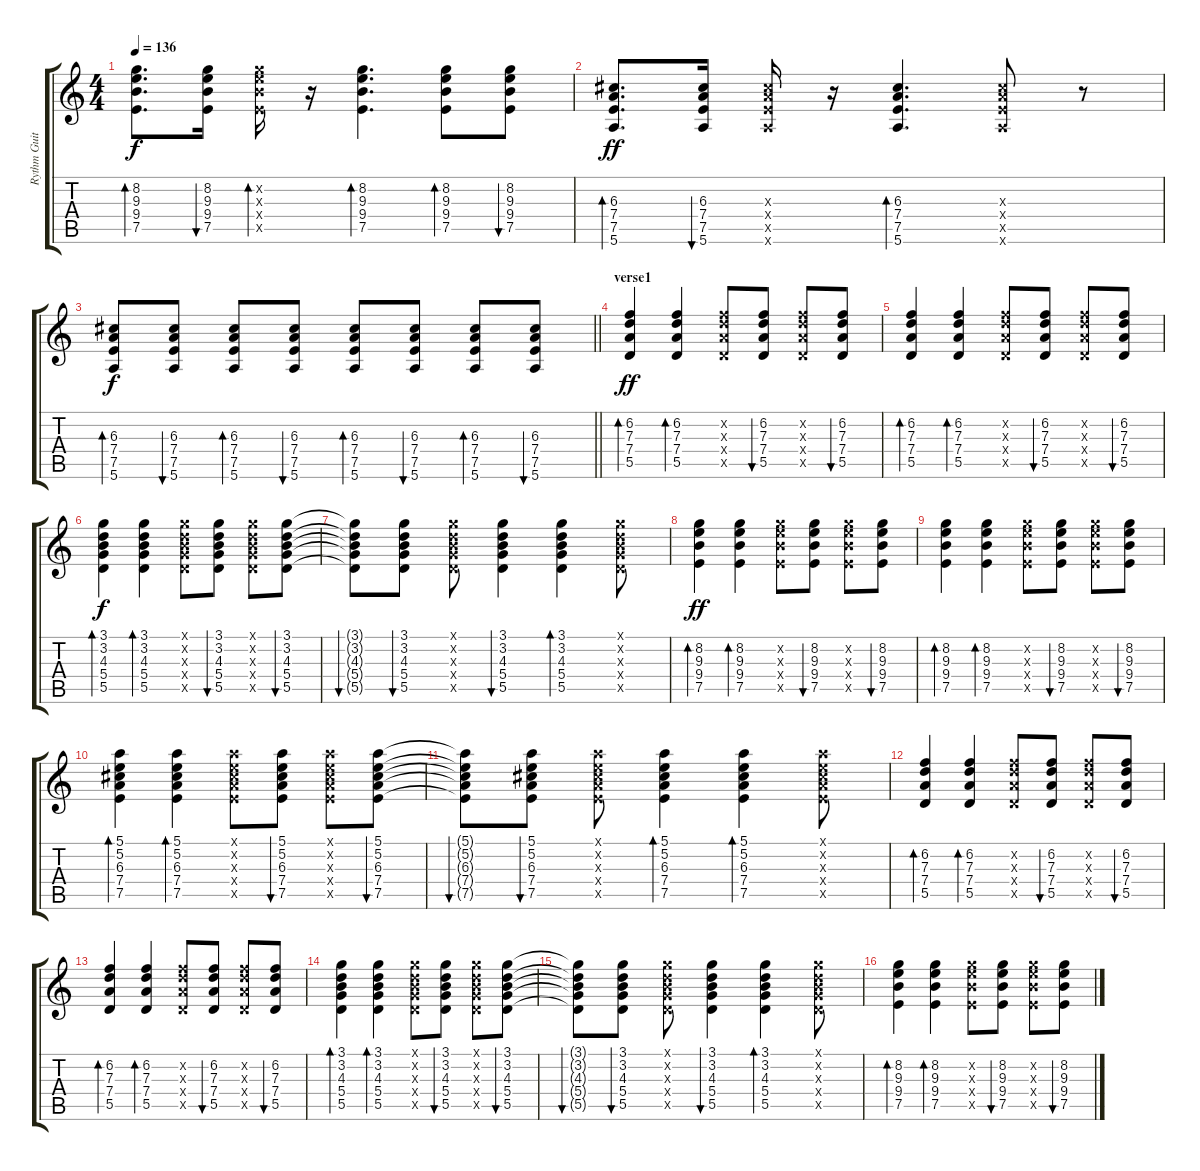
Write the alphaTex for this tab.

\track ("Rythm Guitar" "Rythm Guit") {instrument electricguitarclean}
\staff {score tabs}
\tuning (E4 B3 G3 D3 A2 E2) {hide}
\ts (4 4)
\tempo 136
\clef g2
\ks c
(8.2 9.3 9.4 7.5).8{d bd 60 dy f} (8.2 9.3 9.4 7.5).16{bu 60} (8.2{x} 9.3{x} 9.4{x} 7.5{x}).16{bd 60} r.16 (8.2 9.3 9.4 7.5).4{d bd 60} (8.2 9.3 9.4 7.5).8{bd 60} (8.2 9.3 9.4 7.5).8{bu 60} |
(6.3 7.4 7.5 5.6).8{d bd 60 dy ff} (6.3 7.4 7.5 5.6).16{bu 60} (6.3{x} 7.4{x} 7.5{x} 5.6{x}).16 r.16 (6.3 7.4 7.5 5.6).4{d bd 60} (6.3{x} 7.4{x} 7.5{x} 5.6{x}).8 r.8 |
\barLineRight lightlight
(6.3 7.4 7.5 5.6).8{bd 60 dy f} (6.3 7.4 7.5 5.6).8{bu 60} (6.3 7.4 7.5 5.6).8{bd 60} (6.3 7.4 7.5 5.6).8{bu 60} (6.3 7.4 7.5 5.6).8{bd 60} (6.3 7.4 7.5 5.6).8{bu 60} (6.3 7.4 7.5 5.6).8{bd 60} (6.3 7.4 7.5 5.6).8{bu 60} |
\section ("" "verse1")
(6.2 7.3 7.4 5.5).4{bd 120 dy ff} (6.2 7.3 7.4 5.5).4{bd 120} (6.2{x} 7.3{x} 7.4{x} 5.5{x}).8 (6.2 7.3 7.4 5.5).8{bu 120} (6.2{x} 7.3{x} 7.4{x} 5.5{x}).8 (6.2 7.3 7.4 5.5).8{bu 120} |
(6.2 7.3 7.4 5.5).4{bd 120} (6.2 7.3 7.4 5.5).4{bd 120} (6.2{x} 7.3{x} 7.4{x} 5.5{x}).8 (6.2 7.3 7.4 5.5).8{bu 120} (6.2{x} 7.3{x} 7.4{x} 5.5{x}).8 (6.2 7.3 7.4 5.5).8{bu 120} |
(3.1 3.2 4.3 5.4 5.5).4{bd 120 dy f} (3.1 3.2 4.3 5.4 5.5).4{bd 120} (3.1{x} 3.2{x} 4.3{x} 5.4{x} 5.5{x}).8 (3.1 3.2 4.3 5.4 5.5).8{bu 120} (3.1{x} 3.2{x} 4.3{x} 5.4{x} 5.5{x}).8 (3.1 3.2 4.3 5.4 5.5).8{bu 120} |
(3.1{t} 3.2{t} 4.3{t} 5.4{t} 5.5{t}).8{bu 120} (3.1 3.2 4.3 5.4 5.5).8{bu 120} (3.1{x} 3.2{x} 4.3{x} 5.4{x} 5.5{x}).8 (3.1 3.2 4.3 5.4 5.5).4{bu 120} (3.1 3.2 4.3 5.4 5.5).4{bd 120} (3.1{x} 3.2{x} 4.3{x} 5.4{x} 5.5{x}).8 |
(8.2 9.3 9.4 7.5).4{bd 120 dy ff} (8.2 9.3 9.4 7.5).4{bd 120} (8.2{x} 9.3{x} 9.4{x} 7.5{x}).8 (8.2 9.3 9.4 7.5).8{bu 120} (8.2{x} 9.3{x} 9.4{x} 7.5{x}).8 (8.2 9.3 9.4 7.5).8{bu 120} |
(8.2 9.3 9.4 7.5).4{bd 120} (8.2 9.3 9.4 7.5).4{bd 120} (8.2{x} 9.3{x} 9.4{x} 7.5{x}).8 (8.2 9.3 9.4 7.5).8{bu 120} (8.2{x} 9.3{x} 9.4{x} 7.5{x}).8 (8.2 9.3 9.4 7.5).8{bu 120} |
(5.1 5.2 6.3 7.4 7.5).4{bd 120} (5.1 5.2 6.3 7.4 7.5).4{bd 120} (5.1{x} 5.2{x} 6.3{x} 7.4{x} 7.5{x}).8 (5.1 5.2 6.3 7.4 7.5).8{bu 120} (5.1{x} 5.2{x} 6.3{x} 7.4{x} 7.5{x}).8 (5.1 5.2 6.3 7.4 7.5).8{bu 120} |
(5.1{t} 5.2{t} 6.3{t} 7.4{t} 7.5{t}).8{bu 120} (5.1 5.2 6.3 7.4 7.5).8{bu 120} (5.1{x} 5.2{x} 6.3{x} 7.4{x} 7.5{x}).8 (5.1 5.2 6.3 7.4 7.5).4{bd 120} (5.1 5.2 6.3 7.4 7.5).4{bd 120} (5.1{x} 5.2{x} 6.3{x} 7.4{x} 7.5{x}).8 |
(6.2 7.3 7.4 5.5).4{bd 120} (6.2 7.3 7.4 5.5).4{bd 120} (6.2{x} 7.3{x} 7.4{x} 5.5{x}).8 (6.2 7.3 7.4 5.5).8{bu 120} (6.2{x} 7.3{x} 7.4{x} 5.5{x}).8 (6.2 7.3 7.4 5.5).8{bu 120} |
(6.2 7.3 7.4 5.5).4{bd 120} (6.2 7.3 7.4 5.5).4{bd 120} (6.2{x} 7.3{x} 7.4{x} 5.5{x}).8 (6.2 7.3 7.4 5.5).8{bu 120} (6.2{x} 7.3{x} 7.4{x} 5.5{x}).8 (6.2 7.3 7.4 5.5).8{bu 120} |
(3.1 3.2 4.3 5.4 5.5).4{bd 120} (3.1 3.2 4.3 5.4 5.5).4{bd 120} (3.1{x} 3.2{x} 4.3{x} 5.4{x} 5.5{x}).8 (3.1 3.2 4.3 5.4 5.5).8{bu 120} (3.1{x} 3.2{x} 4.3{x} 5.4{x} 5.5{x}).8 (3.1 3.2 4.3 5.4 5.5).8{bu 120} |
(3.1{t} 3.2{t} 4.3{t} 5.4{t} 5.5{t}).8{bu 120} (3.1 3.2 4.3 5.4 5.5).8{bu 120} (3.1{x} 3.2{x} 4.3{x} 5.4{x} 5.5{x}).8 (3.1 3.2 4.3 5.4 5.5).4{bu 120} (3.1 3.2 4.3 5.4 5.5).4{bd 120} (3.1{x} 3.2{x} 4.3{x} 5.4{x} 5.5{x}).8 |
(8.2 9.3 9.4 7.5).4{bd 120} (8.2 9.3 9.4 7.5).4{bd 120} (8.2{x} 9.3{x} 9.4{x} 7.5{x}).8 (8.2 9.3 9.4 7.5).8{bu 120} (8.2{x} 9.3{x} 9.4{x} 7.5{x}).8 (8.2 9.3 9.4 7.5).8{bu 120}
